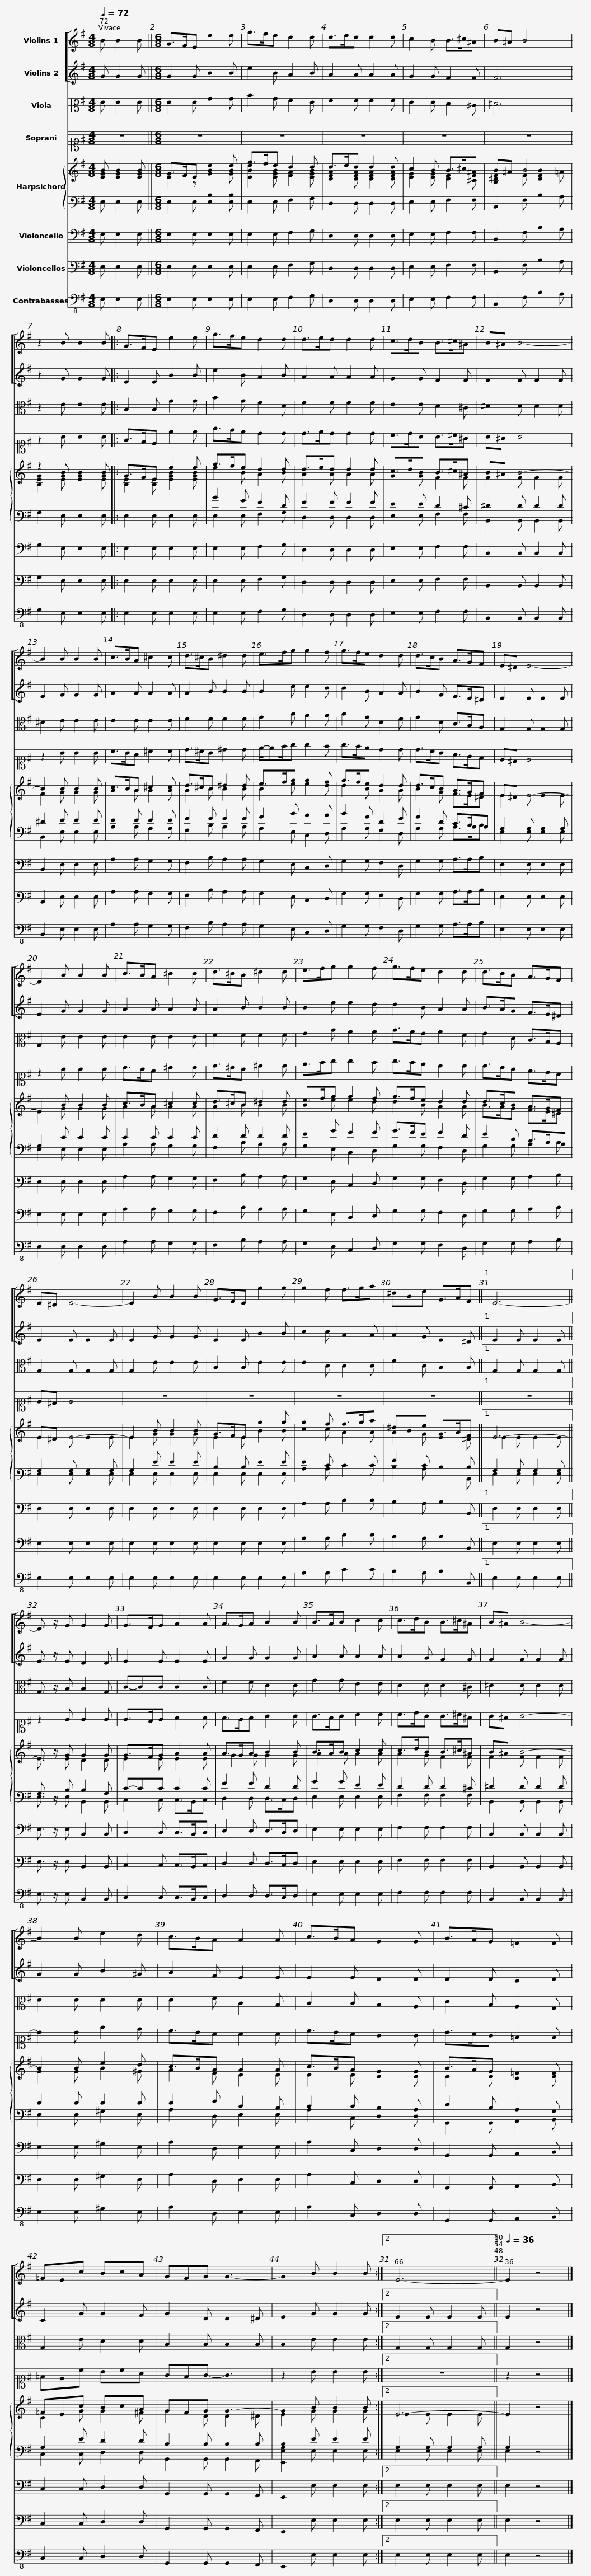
X:1
%%score [ 1 2 ] 3 4 { ( 5 7 ) | ( 6 8 ) } 9 10 11
L:1/8
Q:1/4=72
M:4/8
I:linebreak $
K:G
V:1 treble
V:2 treble
V:3 alto
V:4 alto1
V:5 treble
V:7 treble
V:6 bass
V:8 bass
V:9 bass
V:10 bass
V:11 bass-8
V:1
 B B2 B ||[M:6/8] G>FE e2 e | g>fe d2 d | d>ed d2 d | c2 B B>^c^A | %5
 B^A B4 |$ z2 B B2 B |: G>FE e2 e | g>fe d2 d | d>ed d2 d | %10
 c>dB B>^c^A | B^A B4- |$ B2 B B2 B | c>BA ^c2 c | d>^cB ^d2 d | %15
 e>fg g2 f | g>fe d2 d | d>cB A>GF |$ E^D E4- | E2 B B2 B | %20
 c>BA ^c2 c | d>^cB ^d2 d | e>fg g2 f | g>fe d2 d |$ d>cB A>GF | %25
 E^D E4- | E2 B B2 B | G>FE g2 g | g2 f f>ga | ^dBe G>AF ||1$ %30
 E6- || E3/2 z/ G G2 G | G>FG A2 A | A>GA B2 B | B>AB c2 c |$ %35
 c>dB B>^c^A | B^A B4- | B2 B e2 d | c>BA A2 A | c>BA G2 G | %40
 B>AG =F2 F |$ =FEc BcA | GFG G3- | G2 B B2 B :|2[Q:1/4=66] E6-[Q:1/4=60][Q:1/4=54][Q:1/4=48] || %45
[Q:1/4=36] E2 z4 |] %46
V:2
 G G2 G ||[M:6/8] G2 G B2 B | e2 B A2 B | A2 A A2 A | G2 G F2 F | %5
 F6 |$ z2 G G2 G |: E2 E B2 B | e2 B A2 B | A2 A A2 A | %10
 G2 G F2 F | F2 F F2 F |$ F2 G G2 G | A2 A A2 A | A2 B B2 B | %15
 B2 e e2 d | d2 B A2 A | B2 G F>E^D |$ E2 E E2 E | E2 G G2 G | %20
 A2 A A2 A | A2 B B2 B | B2 e e2 d | d2 B A2 A |$ B>AG F>E^D | %25
 E2 E E2 E | E2 G G2 G | E2 E B2 B | c2 c A2 A | A2 G E2 ^D ||1$ %30
 E2 E E2 E || E3/2 z/ E D2 D | E2 E E2 E | G2 G G2 G | A2 A A2 A |$ %35
 A2 G F2 F | F2 F F2 F | G2 G B2 ^G | A2 F E2 E | E2 E D2 D | %40
 D2 D C2 D |$ C2 G G2 F | G2 D D2 ^D | E2 G G2 G :|2 E2 E E2 E || %45
 E2 z4 |] %46
V:3
 E E2 E ||[M:6/8] E2 E G2 G | B2 G F2 E | F2 F F2 F | E2 E D2 ^C | %5
 ^D6 |$ z2 E E2 E |: B,2 B, G2 G | B2 G F2 D | F2 F F2 F | %10
 E2 E D2 ^C | ^D2 D D2 D |$ ^D2 E E2 E | E2 E E2 E | F2 F F2 F | %15
 G2 B A2 A | B2 G D2 F | G2 D C>B,A, |$ G,2 G, G,2 G, | G,2 E E2 E | %20
 E2 E E2 E | F2 F F2 F | G2 B A2 A | B>AG A2 F |$ G2 D C>B,A, | %25
 G,2 G, G,2 G, | G,2 E E2 E | B,2 B, E2 E | E2 C C2 C | F2 C B,2 B, ||1$ %30
 G,2 G, G,2 G, || G,3/2 z/ B, B,2 G, | C-CC C2 C | F2 F D2 D | G2 G E2 E |$ %35
 D2 D D2 ^C | ^D2 D D2 D | E2 E E2 E | E2 F C2 B, | C2 C B,2 A, | %40
 D2 B, A,2 G, |$ G,2 E D2 D | B,2 B, B,2 B, | B,2 E E2 E :|2 G,2 G, G,2 G, || %45
 G,2 z4 |] %46
V:4
 z4 ||[M:6/8] z6 | z6 | z6 | z6 | %5
 z6 |$ z2 B B2 B |: G>FE e2 e | g>fe d2 d | d>ed d2 d | %10
 c>dB B>^c^A | B^A B4 |$ z2 B B2 B | c>BA ^c2 c | d>^cB ^d2 d | %15
 e/-ef/g g2 f | g>fe d2 d | d>cB A>GF |$ E^D E4 | z2 B B2 B | %20
 c>BA ^c2 c | d>^cB ^d2 d | e>fg g2 f | g>fe d2 d |$ d>cB A>GF | %25
 E^D E4 | z6 | z6 | z6 | z6 ||1$ %30
 z6 || z2 G G2 G | G>FG A2 A | A>GA B2 B | B>AB c2 c |$ %35
 c>dB B>^c^A | B^A B4- | B2 B e2 d | c>BA A2 A | c>BA G2 G | %40
 B>AG =F2 F |$ =FEc BcA | GFG- G3 | z2 B B2 B :|2 z6 || %45
 z2 z4 |] %46
V:5
 [EGB] [EGB]2 [EGB] ||[M:6/8] G>FE e2 e | g>fe d2 d | d>ed d2 d | c2 B B>^c^A | %5
 B^A B4 |$ z2 [GB] [GB]2 [GB] |: G>FE e2 e | g>fe d2 d | d>ed d2 d | %10
 c>dB B>^c^A | B^A B4- |$ B2 B B2 B | c>BA ^c2 c | d>^cB ^d2 d | %15
 e>fg g2 f | g>fe d2 d | d>cB A>GF |$ E^D E4- | E2 B B2 B | %20
 c>BA ^c2 c | d>^cB ^d2 d | e>fg g2 f | g>fe d2 d |$ d>cB A>GF | %25
 E^D E4- | E2 B B2 B | G>FE g2 g | g2 f f>ga | ^dBe G>AF ||1$ %30
 E6- || E3/2 z/ G G2 G | G>FG A2 A | A>GA B2 B | B>AB c2 c |$ %35
 c>dB B>^c^A | B^A B4- | B2 B e2 d | c>BA A2 A | c>BA G2 G | %40
 B>AG =F2 F |$ =FEc BcA | GFG G3- | G2 B B2 B :|2 E6- || %45
 E2 z4 |] %46
V:6
 E, E,2 E, ||[M:6/8] E,2 E, [E,B,]2 [E,B,] | E,2 E, F,2 G, | D,2 D, D,2 D, | E,2 E, F,2 F, | %5
 B,,2 F, B,2 A, |$ G,2 E, E,2 E, |: E,2 E, E,2 E, | B2 G F2 D | F2 F F2 F | %10
 E2 E D2 ^C | ^D2 D D2 D |$ ^D2 E E2 E | E2 E E2 E | F2 F F2 F | %15
 G2 B A2 A | B2 G D2 F | G2 D C>B,A, |$ G,2 G, G,2 G, | G,2 E E2 E | %20
 E2 E E2 E | F2 F F2 F | G2 B A2 A | B>AG A2 F |$ G2 D C>B,A, | %25
 G,2 G, G,2 G, | G,2 E E2 E | B,2 B, E2 E | E2 C C2 C | F2 C B,2 B, ||1$ %30
 G,2 G, G,2 G, || G,3/2 z/ B, B,2 G, | C-CC C2 C | F2 F D2 D | G2 G E2 E |$ %35
 D2 D D2 ^C | ^D2 D D2 D | E2 E E2 E | E2 F C2 B, | C2 C B,2 A, | %40
 D2 B, A,2 G, |$ G,2 E D2 D | B,2 B, B,2 B, | B,2 E E2 E :|2 G,2 G, G,2 G, || %45
 G,2 z4 |] %46
V:7
 x4 ||[M:6/8] E2 z [GB]2 [GB] | [EBe]2 [EGB] [FA]2 [EGB] | [DFA]2 [DFA] [DFA]2 [DFA] | [EG]2 [EG] [DF]2 [^CF] | %5
 [B,^DF]2 F [DFB]2 =A |$ [B,EG]2 E E2 E |: [B,E]2 [B,E] [EGB]2 [EGB] | e2 B A2 B | A2 A A2 A | %10
 G2 G F2 F | F2 F F2 F |$ F2 G G2 G | A2 A A2 A | A2 B B2 B | %15
 B2 e e2 d | d2 B A2 A | B2 G F>E^D |$ E2 E E2 E | E2 G G2 G | %20
 A2 A A2 A | A2 B B2 B | B2 e e2 d | d2 B A2 A |$ B>AG F>E^D | %25
 E2 E E2 E | E2 G G2 G | E2 E B2 B | c2 c A2 A | A2 G E2 ^D ||1$ %30
 E2 E E2 E || E3/2 z/ E D2 D | E2 E E2 E | G2 G G2 G | A2 A A2 A |$ %35
 A2 G F2 F | F2 F F2 F | G2 G B2 ^G | A2 F E2 E | E2 E D2 D | %40
 D2 D C2 D |$ C2 G G2 ^F | G2 D D2 ^D | E2 G G2 G :|2 E2 E E2 E || %45
 x6 |] %46
V:8
 x4 ||[M:6/8] x6 | x6 | x6 | x6 | %5
 x6 |$ x6 |: x6 | E,2 E, F,2 G, | D,2 D, D,2 D, | %10
 E,2 E, F,2 F, | B,,2 B,, B,,2 B,, |$ B,,2 E, E,2 E, | A,2 A, G,2 G, | F,2 B, A,2 A, | %15
 G,2 E, C,2 D, | G,2 G, F,2 D, | G,2 G, A,>A,B, |$ E,2 E, E,2 E, | E,2 E, E,2 E, | %20
 A,2 A, G,2 G, | F,2 B, A,2 A, | G,2 E, C,2 D, | G,2 G, F,2 D, |$ G,2 G, A,2 B, | %25
 E,2 E, E,2 E, | E,2 E, E,2 E, | E,2 E, E,2 E, | A,2 A, C2 C | B,2 A, B,2 B,, ||1$ %30
 E,2 E, E,2 E, || E,3/2 z/ E, B,,2 B,, | C,2 C, C,>B,,C, | D,2 D, D,>C,D, | E,2 E, E,2 E, |$ %35
 F,2 F, F,2 F, | B,,2 B,, B,,2 B,, | E,2 E, ^G,2 E, | A,2 D, E,2 E, | A,2 C, D,2 D, | %40
 G,,2 G,, A,,2 B,, |$ C,2 C, D,2 D, | G,,2 G,, G,,2 F,, | [E,,E,G,]2 E, E,2 E, :|2 E,2 E, E,2 E, || %45
 E,2 z4 |] %46
V:9
 E, E,2 E, ||[M:6/8] E,2 E, E,2 E, | E,2 E, F,2 G, | D,2 D, D,2 D, | E,2 E, F,2 F, | %5
 B,,2 F, B,2 A, |$ G,2 E, E,2 E, |: E,2 E, E,2 E, | E,2 E, F,2 G, | D,2 D, D,2 D, | %10
 E,2 E, F,2 F, | B,,2 B,, B,,2 B,, |$ B,,2 E, E,2 E, | A,2 A, G,2 G, | F,2 B, A,2 A, | %15
 G,2 E, C,2 D, | G,2 G, F,2 D, | G,2 G, A,>A,B, |$ E,2 E, E,2 E, | E,2 E, E,2 E, | %20
 A,2 A, G,2 G, | F,2 B, A,2 A, | G,2 E, C,2 D, | G,2 G, F,2 D, |$ G,2 G, A,2 B, | %25
 E,2 E, E,2 E, | E,2 E, E,2 E, | E,2 E, E,2 E, | A,2 A, C2 C | B,2 A, B,2 B,, ||1$ %30
 E,2 E, E,2 E, || E,3/2 z/ E, B,,2 B,, | C,2 C, C,>B,,C, | D,2 D, D,>C,D, | E,2 E, E,2 E, |$ %35
 F,2 F, F,2 F, | B,,2 B,, B,,2 B,, | E,2 E, ^G,2 E, | A,2 D, E,2 E, | A,2 C, D,2 D, | %40
 G,,2 G,, A,,2 B,, |$ C,2 C, D,2 D, | G,,2 G,, G,,2 F,, | E,,2 E, E,2 E, :|2 E,2 E, E,2 E, || %45
 E,2 z4 |] %46
V:10
 E, E,2 E, ||[M:6/8] E,2 E, E,2 E, | E,2 E, F,2 G, | D,2 D, D,2 D, | E,2 E, F,2 F, | %5
 B,,2 F, B,2 A, |$ G,2 E, E,2 E, |: E,2 E, E,2 E, | E,2 E, F,2 G, | D,2 D, D,2 D, | %10
 E,2 E, F,2 F, | B,,2 B,, B,,2 B,, |$ B,,2 E, E,2 E, | A,2 A, G,2 G, | F,2 B, A,2 A, | %15
 G,2 E, C,2 D, | G,2 G, F,2 D, | G,2 G, A,>A,B, |$ E,2 E, E,2 E, | E,2 E, E,2 E, | %20
 A,2 A, G,2 G, | F,2 B, A,2 A, | G,2 E, C,2 D, | G,2 G, F,2 D, |$ G,2 G, A,2 B, | %25
 E,2 E, E,2 E, | E,2 E, E,2 E, | E,2 E, E,2 E, | A,2 A, C2 C | B,2 A, B,2 B,, ||1$ %30
 E,2 E, E,2 E, || E,3/2 z/ E, B,,2 B,, | C,2 C, C,>B,,C, | D,2 D, D,>C,D, | E,2 E, E,2 E, |$ %35
 F,2 F, F,2 F, | B,,2 B,, B,,2 B,, | E,2 E, ^G,2 E, | A,2 D, E,2 E, | A,2 C, D,2 D, | %40
 G,,2 G,, A,,2 B,, |$ C,2 C, D,2 D, | G,,2 G,, G,,2 F,, | E,,2 E, E,2 E, :|2 E,2 E, E,2 E, || %45
 E,2 z4 |] %46
V:11
 E, E,2 E, ||[M:6/8] E,2 E, E,2 E, | E,2 E, F,2 G, | D,2 D, D,2 D, | E,2 E, F,2 F, | %5
 B,,2 F, B,2 A, |$ G,2 E, E,2 E, |: E,2 E, E,2 E, | E,2 E, F,2 G, | D,2 D, D,2 D, | %10
 E,2 E, F,2 F, | B,,2 B,, B,,2 B,, |$ B,,2 E, E,2 E, | A,2 A, G,2 G, | F,2 B, A,2 A, | %15
 G,2 E, C,2 D, | G,2 G, F,2 D, | G,2 G, A,>A,B, |$ E,2 E, E,2 E, | E,2 E, E,2 E, | %20
 A,2 A, G,2 G, | F,2 B, A,2 A, | G,2 E, C,2 D, | G,2 G, F,2 D, |$ G,2 G, A,2 B, | %25
 E,2 E, E,2 E, | E,2 E, E,2 E, | E,2 E, E,2 E, | A,2 A, C2 C | B,2 A, B,2 B,, ||1$ %30
 E,2 E, E,2 E, || E,3/2 z/ E, B,,2 B,, | C,2 C, C,>B,,C, | D,2 D, D,>C,D, | E,2 E, E,2 E, |$ %35
 F,2 F, F,2 F, | B,,2 B,, B,,2 B,, | E,2 E, ^G,2 E, | A,2 D, E,2 E, | A,2 C, D,2 D, | %40
 G,,2 G,, A,,2 B,, |$ C,2 C, D,2 D, | G,,2 G,, G,,2 F,, | E,,2 E, E,2 E, :|2 E,2 E, E,2 E, || %45
 E,2 z4 |] %46
